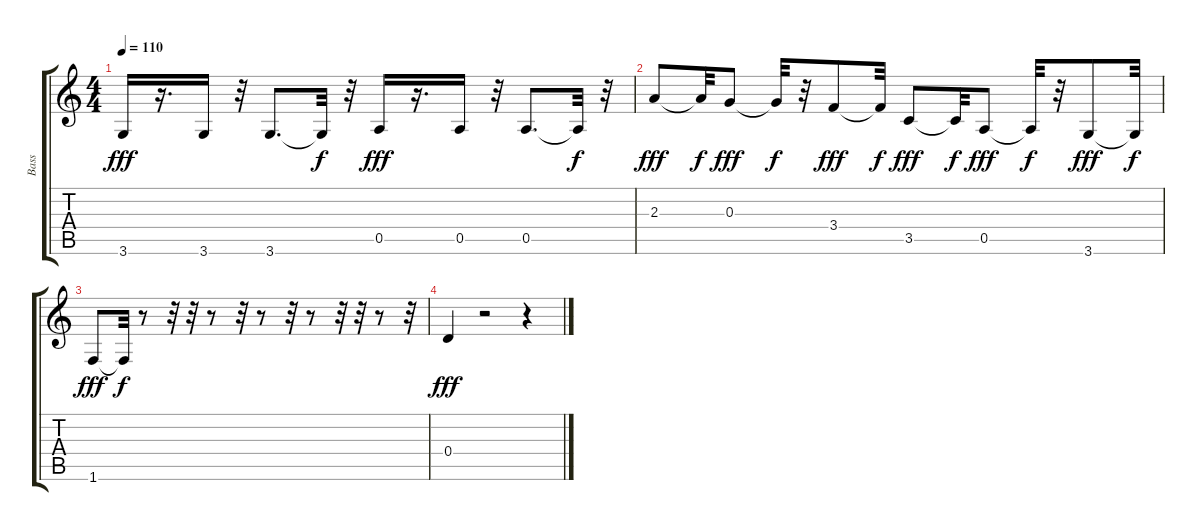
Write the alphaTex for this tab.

\track ("Bass" "Bass") {instrument electricbassfinger}
\staff {score tabs}
\tuning (E4 B3 G3 D3 A2 E2) {hide}
\ts (4 4)
\tempo 110
\clef g2
\ks c
3.6.16{dy fff} r.16{d} 3.6.16 r.32 3.6.8{d} 3.6{t}.32{dy f} r.32 0.5.16{dy fff} r.16{d} 0.5.16 r.32 0.5.8{d} 0.5{t}.32{dy f} r.32 |
2.3.8{dy fff} 2.3{t}.32{dy f} 0.3.8{dy fff} 0.3{t}.32{dy f} r.32 3.4.8{dy fff} 3.4{t}.32{dy f} 3.5.8{dy fff} 3.5{t}.32{dy f} 0.5.8{dy fff} 0.5{t}.32{dy f} r.32 3.6.8{dy fff} 3.6{t}.32{dy f} |
1.6.8{dy fff} 1.6{t}.32{dy f} r.8 r.32 r.32 r.8 r.32 r.8 r.32 r.8 r.32 r.32 r.8 r.32 |
0.4.4{dy fff} r.2 r.4
